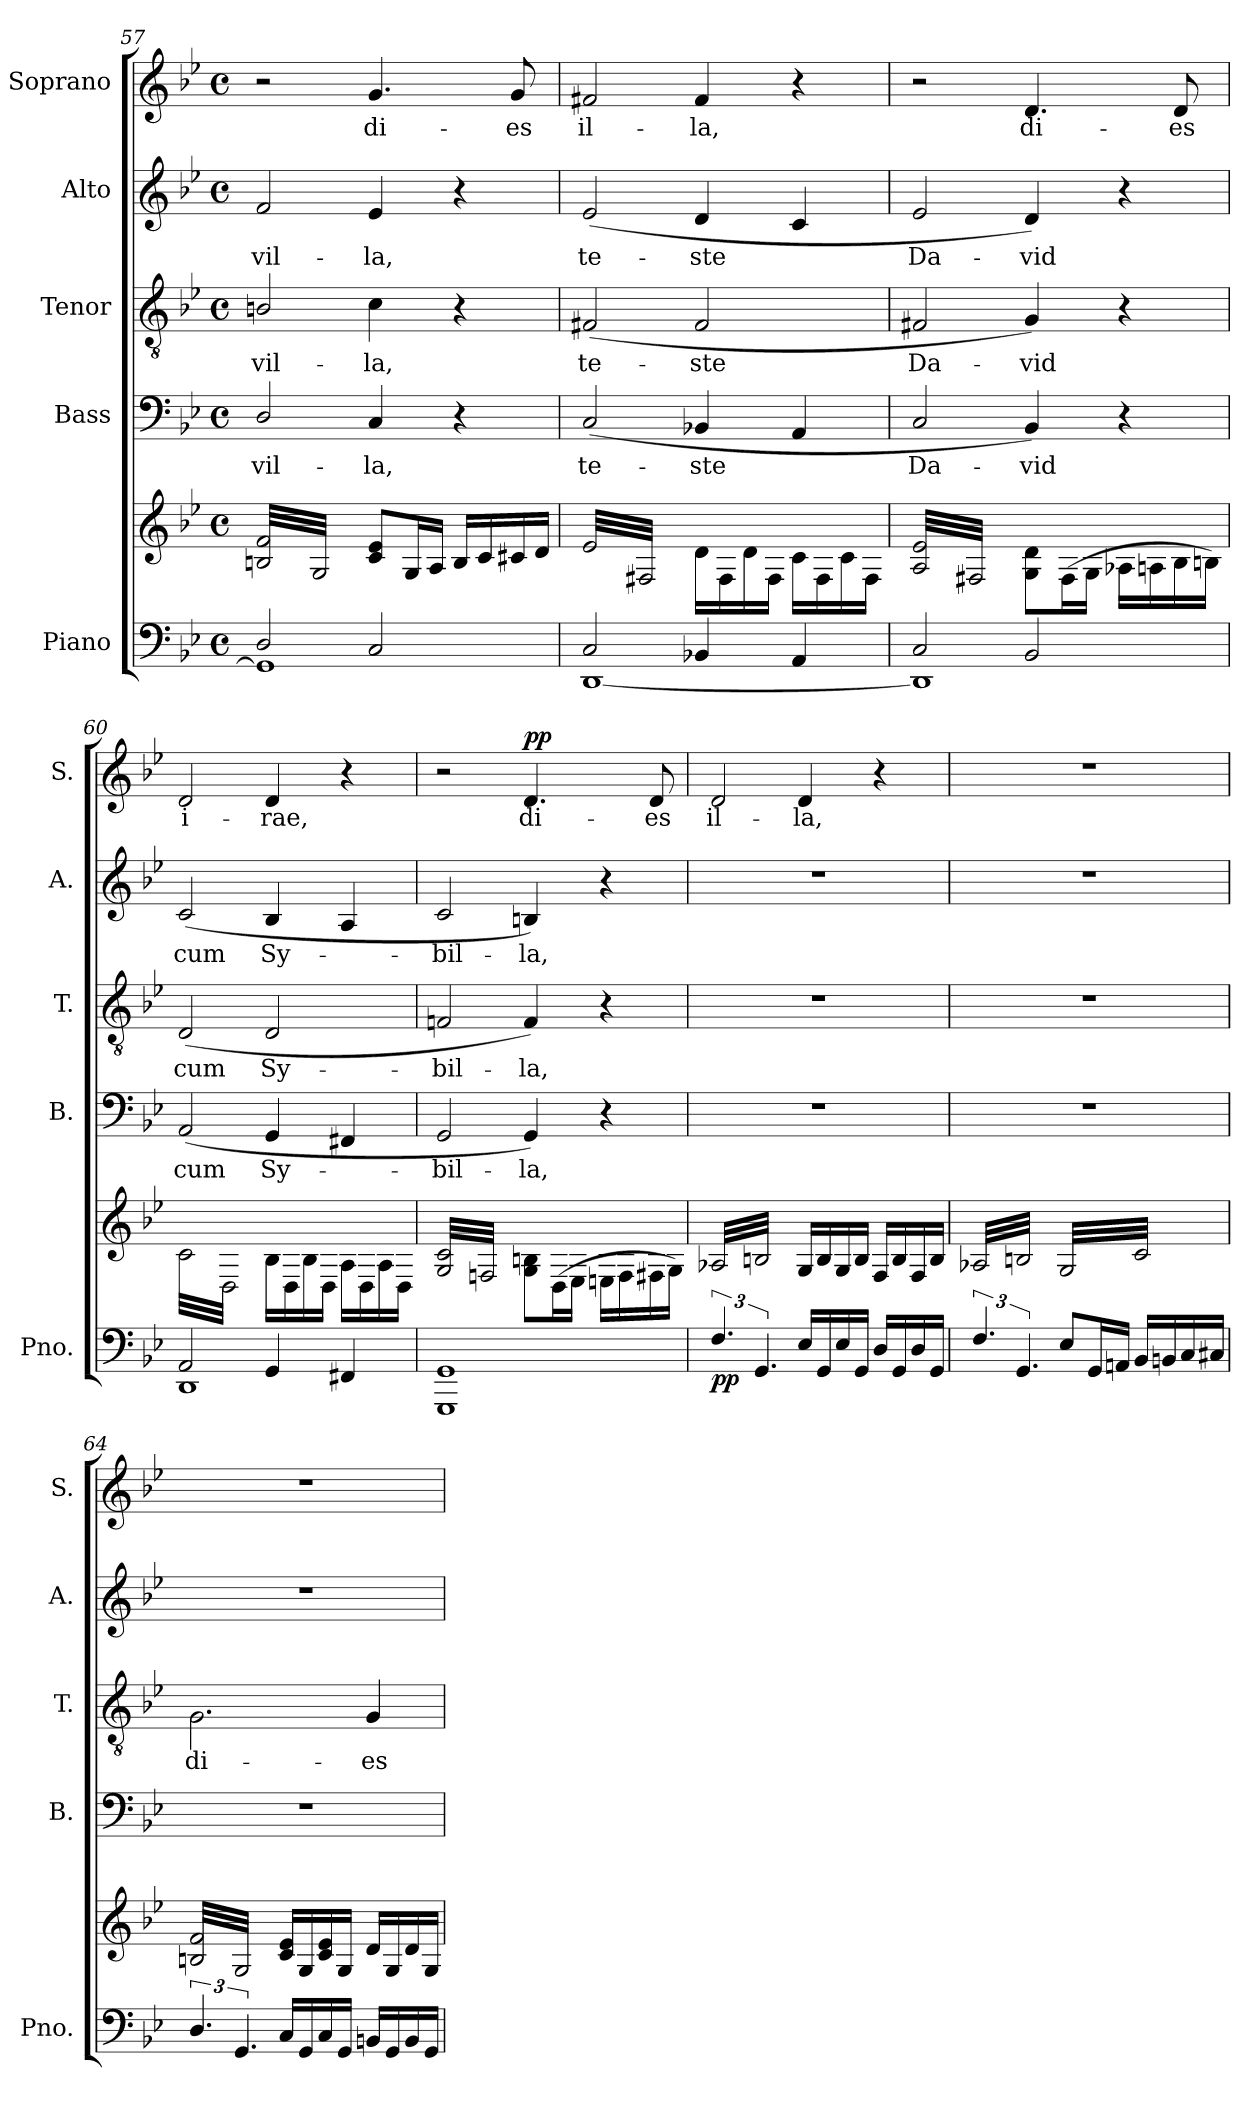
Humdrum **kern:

**kern	**kern	**dynam	**kern	**text	**kern	**text	**kern	**text	**kern	**text	**dynam
*part5	*part5	*part5	*part4	*part4	*part3	*part3	*part2	*part2	*part1	*part1	*part1
*staff6	*staff5	*staff5/6	*staff4	*staff4	*staff3	*staff3	*staff2	*staff2	*staff1	*staff1	*staff1
*I"Piano	*	*	*I"Bass	*	*I"Tenor	*	*I"Alto	*	*I"Soprano	*	*
*I'Pno.	*	*	*I'B.	*	*I'T.	*	*I'A.	*	*I'S.	*	*
*clefF4	*clefG2	*	*clefF4	*	*clefGv2	*	*clefG2	*	*clefG2	*	*
*	*	*	*	*	*ITrd7c12	*	*	*	*	*	*
*k[b-e-]	*k[b-e-]	*	*k[b-e-]	*	*k[b-e-]	*	*k[b-e-]	*	*k[b-e-]	*	*
*B-:	*B-:	*	*B-:	*	*B-:	*	*B-:	*	*B-:	*	*
*M4/4	*M4/4	*	*M4/4	*	*M4/4	*	*M4/4	*	*M4/4	*	*
*met(c)	*met(c)	*	*met(c)	*	*met(c)	*	*met(c)	*	*met(c)	*	*
=57	=57	=57	=57	=57	=57	=57	=57	=57	=57	=57	=57
*^	*	*	*	*	*	*	*	*	*	*	*
!	!	!	!	!	!LO:LY:b	!	!LO:LY:b	!	!LO:LY:b	!	!	!
*	*	*tremolo	*	*	*	*	*	*	*	*	*	*
2D/	1GG]	32Bn/ 32f/LLL	.	2D/	-vil-	2BBn/	-vil-	2f/	-vil-	2r	.	.
.	.	32G/	.	.	.	.	.	.	.	.	.	.
.	.	32Bn/ 32f/	.	.	.	.	.	.	.	.	.	.
.	.	32G/	.	.	.	.	.	.	.	.	.	.
.	.	32Bn/ 32f/	.	.	.	.	.	.	.	.	.	.
.	.	32G/	.	.	.	.	.	.	.	.	.	.
.	.	32Bn/ 32f/	.	.	.	.	.	.	.	.	.	.
.	.	32G/	.	.	.	.	.	.	.	.	.	.
.	.	32Bn/ 32f/	.	.	.	.	.	.	.	.	.	.
.	.	32G/	.	.	.	.	.	.	.	.	.	.
.	.	32Bn/ 32f/	.	.	.	.	.	.	.	.	.	.
.	.	32G/	.	.	.	.	.	.	.	.	.	.
.	.	32Bn/ 32f/	.	.	.	.	.	.	.	.	.	.
.	.	32G/	.	.	.	.	.	.	.	.	.	.
.	.	32Bn/ 32f/	.	.	.	.	.	.	.	.	.	.
.	.	32G/JJJ	.	.	.	.	.	.	.	.	.	.
*	*	*Xtremolo	*	*	*	*	*	*	*	*	*	*
!	!	!	!	!	!LO:LY:b	!	!LO:LY:b	!	!LO:LY:b	!	!LO:LY:b	!
2C/	.	8c/ 8e-/L	.	4C/	-la,	4C\	-la,	4e-/	-la,	4.g/	di-	.
.	.	.	.	.	.	.	.	.	.	.	.	.
.	.	.	.	.	.	.	.	.	.	.	.	.
.	.	.	.	.	.	.	.	.	.	.	.	.
.	.	16G/L	.	.	.	.	.	.	.	.	.	.
.	.	.	.	.	.	.	.	.	.	.	.	.
.	.	16A/JJ	.	.	.	.	.	.	.	.	.	.
.	.	.	.	.	.	.	.	.	.	.	.	.
.	.	16B/LL	.	4r	.	4r	.	4r	.	.	.	.
.	.	16c/	.	.	.	.	.	.	.	.	.	.
!	!	!	!	!	!	!	!	!	!	!	!LO:LY:b	!
.	.	16c#X/	.	.	.	.	.	.	.	8g/	-es	.
.	.	16d/JJ	.	.	.	.	.	.	.	.	.	.
!!LO:LB:g=z
=58	=58	=58	=58	=58	=58	=58	=58	=58	=58	=58	=58	=58
!	!	!	!	!	!LO:LY:b	!	!LO:LY:b	!	!LO:LY:b	!	!LO:LY:b	!
*	*	*tremolo	*	*	*	*	*	*	*	*	*	*
2C/	[1DD	32e-/LLL	.	(>2C/	te-	(>2FF#X/	te-	(>2e-/	te-	2f#X/	il-	.
.	.	32F#X/	.	.	.	.	.	.	.	.	.	.
.	.	32e-/	.	.	.	.	.	.	.	.	.	.
.	.	32F#X/	.	.	.	.	.	.	.	.	.	.
.	.	32e-/	.	.	.	.	.	.	.	.	.	.
.	.	32F#X/	.	.	.	.	.	.	.	.	.	.
.	.	32e-/	.	.	.	.	.	.	.	.	.	.
.	.	32F#X/	.	.	.	.	.	.	.	.	.	.
.	.	32e-/	.	.	.	.	.	.	.	.	.	.
.	.	32F#X/	.	.	.	.	.	.	.	.	.	.
.	.	32e-/	.	.	.	.	.	.	.	.	.	.
.	.	32F#X/	.	.	.	.	.	.	.	.	.	.
.	.	32e-/	.	.	.	.	.	.	.	.	.	.
.	.	32F#X/	.	.	.	.	.	.	.	.	.	.
.	.	32e-/	.	.	.	.	.	.	.	.	.	.
.	.	32F#X/JJJ	.	.	.	.	.	.	.	.	.	.
*	*	*Xtremolo	*	*	*	*	*	*	*	*	*	*
!	!	!	!	!	!LO:LY:b	!	!LO:LY:b	!	!LO:LY:b	!	!LO:LY:b	!
4BB-X/	.	16d\LL	.	4BB-X/	-ste	2FF#/	-ste	4d/	-ste	4f#/	-la,	.
.	.	.	.	.	.	.	.	.	.	.	.	.
.	.	16F#\	.	.	.	.	.	.	.	.	.	.
.	.	.	.	.	.	.	.	.	.	.	.	.
.	.	16d\	.	.	.	.	.	.	.	.	.	.
.	.	.	.	.	.	.	.	.	.	.	.	.
.	.	16F#\JJ	.	.	.	.	.	.	.	.	.	.
.	.	.	.	.	.	.	.	.	.	.	.	.
4AA/	.	16c\LL	.	4AA/	.	.	.	4c/	.	4r	.	.
.	.	16F#\	.	.	.	.	.	.	.	.	.	.
.	.	16c\	.	.	.	.	.	.	.	.	.	.
.	.	16F#\JJ	.	.	.	.	.	.	.	.	.	.
=59	=59	=59	=59	=59	=59	=59	=59	=59	=59	=59	=59	=59
!	!	!	!	!	!LO:LY:b	!	!LO:LY:b	!	!LO:LY:b	!	!	!
*	*	*tremolo	*	*	*	*	*	*	*	*	*	*
2C/	1DD]	32A/ 32e-/LLL	.	2C/	Da-	2FF#X/	Da-	2e-/	Da-	2r	.	.
.	.	32F#X/	.	.	.	.	.	.	.	.	.	.
.	.	32A/ 32e-/	.	.	.	.	.	.	.	.	.	.
.	.	32F#X/	.	.	.	.	.	.	.	.	.	.
.	.	32A/ 32e-/	.	.	.	.	.	.	.	.	.	.
.	.	32F#X/	.	.	.	.	.	.	.	.	.	.
.	.	32A/ 32e-/	.	.	.	.	.	.	.	.	.	.
.	.	32F#X/	.	.	.	.	.	.	.	.	.	.
.	.	32A/ 32e-/	.	.	.	.	.	.	.	.	.	.
.	.	32F#X/	.	.	.	.	.	.	.	.	.	.
.	.	32A/ 32e-/	.	.	.	.	.	.	.	.	.	.
.	.	32F#X/	.	.	.	.	.	.	.	.	.	.
.	.	32A/ 32e-/	.	.	.	.	.	.	.	.	.	.
.	.	32F#X/	.	.	.	.	.	.	.	.	.	.
.	.	32A/ 32e-/	.	.	.	.	.	.	.	.	.	.
.	.	32F#X/JJJ	.	.	.	.	.	.	.	.	.	.
*	*	*Xtremolo	*	*	*	*	*	*	*	*	*	*
!	!	!	!	!	!LO:LY:b	!	!LO:LY:b	!	!LO:LY:b	!	!LO:LY:b	!
2BB-/	.	8G\ 8d\L	.	4BB-/)	-vid	4GG/)	-vid	4d/)	-vid	4.d/	di-	.
.	.	.	.	.	.	.	.	.	.	.	.	.
.	.	.	.	.	.	.	.	.	.	.	.	.
.	.	.	.	.	.	.	.	.	.	.	.	.
.	.	(>16F#\L	.	.	.	.	.	.	.	.	.	.
.	.	.	.	.	.	.	.	.	.	.	.	.
.	.	16G\JJ	.	.	.	.	.	.	.	.	.	.
.	.	.	.	.	.	.	.	.	.	.	.	.
.	.	16A-X\LL	.	4r	.	4r	.	4r	.	.	.	.
.	.	16An\	.	.	.	.	.	.	.	.	.	.
!	!	!	!	!	!	!	!	!	!	!	!LO:LY:b	!
.	.	16B-\	.	.	.	.	.	.	.	8d/	-es	.
.	.	16Bn\JJ)	.	.	.	.	.	.	.	.	.	.
=60	=60	=60	=60	=60	=60	=60	=60	=60	=60	=60	=60	=60
!	!	!	!	!	!LO:LY:b	!	!LO:LY:b	!	!LO:LY:b	!	!LO:LY:b	!
*	*	*tremolo	*	*	*	*	*	*	*	*	*	*
2AA/	1DD	32c\LLL	.	(>2AA/	cum	(>2DD/	cum	(>2c/	cum	2d/	i-	.
.	.	32D\	.	.	.	.	.	.	.	.	.	.
.	.	32c\	.	.	.	.	.	.	.	.	.	.
.	.	32D\	.	.	.	.	.	.	.	.	.	.
.	.	32c\	.	.	.	.	.	.	.	.	.	.
.	.	32D\	.	.	.	.	.	.	.	.	.	.
.	.	32c\	.	.	.	.	.	.	.	.	.	.
.	.	32D\	.	.	.	.	.	.	.	.	.	.
.	.	32c\	.	.	.	.	.	.	.	.	.	.
.	.	32D\	.	.	.	.	.	.	.	.	.	.
.	.	32c\	.	.	.	.	.	.	.	.	.	.
.	.	32D\	.	.	.	.	.	.	.	.	.	.
.	.	32c\	.	.	.	.	.	.	.	.	.	.
.	.	32D\	.	.	.	.	.	.	.	.	.	.
.	.	32c\	.	.	.	.	.	.	.	.	.	.
.	.	32D\JJJ	.	.	.	.	.	.	.	.	.	.
*	*	*Xtremolo	*	*	*	*	*	*	*	*	*	*
!	!	!	!	!	!LO:LY:b	!	!LO:LY:b	!	!LO:LY:b	!	!LO:LY:b	!
4GG/	.	16B-\LL	.	4GG/	Sy-	2DD/	Sy-	4B-/	Sy-	4d/	-rae,	.
.	.	.	.	.	.	.	.	.	.	.	.	.
.	.	16D\	.	.	.	.	.	.	.	.	.	.
.	.	.	.	.	.	.	.	.	.	.	.	.
.	.	16B-\	.	.	.	.	.	.	.	.	.	.
.	.	.	.	.	.	.	.	.	.	.	.	.
.	.	16D\JJ	.	.	.	.	.	.	.	.	.	.
.	.	.	.	.	.	.	.	.	.	.	.	.
4FF#X/	.	16A\LL	.	4FF#X/	.	.	.	4A/	.	4r	.	.
.	.	16D\	.	.	.	.	.	.	.	.	.	.
.	.	16A\	.	.	.	.	.	.	.	.	.	.
.	.	16D\JJ	.	.	.	.	.	.	.	.	.	.
*v	*v	*	*	*	*	*	*	*	*	*	*	*
=61	=61	=61	=61	=61	=61	=61	=61	=61	=61	=61	=61
!	!	!	!	!LO:LY:b	!	!LO:LY:b	!	!LO:LY:b	!	!	!
*	*tremolo	*	*	*	*	*	*	*	*	*	*
1GGG 1GG	32G/ 32c/LLL	.	2GG/	-bil-	2FFn/	-bil-	2c/	-bil-	2r	.	.
.	32Fn/	.	.	.	.	.	.	.	.	.	.
.	32G/ 32c/	.	.	.	.	.	.	.	.	.	.
.	32Fn/	.	.	.	.	.	.	.	.	.	.
.	32G/ 32c/	.	.	.	.	.	.	.	.	.	.
.	32Fn/	.	.	.	.	.	.	.	.	.	.
.	32G/ 32c/	.	.	.	.	.	.	.	.	.	.
.	32Fn/	.	.	.	.	.	.	.	.	.	.
.	32G/ 32c/	.	.	.	.	.	.	.	.	.	.
.	32Fn/	.	.	.	.	.	.	.	.	.	.
.	32G/ 32c/	.	.	.	.	.	.	.	.	.	.
.	32Fn/	.	.	.	.	.	.	.	.	.	.
.	32G/ 32c/	.	.	.	.	.	.	.	.	.	.
.	32Fn/	.	.	.	.	.	.	.	.	.	.
.	32G/ 32c/	.	.	.	.	.	.	.	.	.	.
.	32Fn/JJJ	.	.	.	.	.	.	.	.	.	.
*	*Xtremolo	*	*	*	*	*	*	*	*	*	*
!	!	!	!	!LO:LY:b	!	!LO:LY:b	!	!LO:LY:b	!	!LO:LY:b	!LO:DY:b
.	8G\ 8Bn\L	.	4GG/)	-la,	4FF/)	-la,	4Bn/)	-la,	4.d/	di-	pp
.	.	.	.	.	.	.	.	.	.	.	.
.	.	.	.	.	.	.	.	.	.	.	.
.	.	.	.	.	.	.	.	.	.	.	.
.	(>16D\L	.	.	.	.	.	.	.	.	.	.
.	.	.	.	.	.	.	.	.	.	.	.
.	16E-\JJ	.	.	.	.	.	.	.	.	.	.
.	.	.	.	.	.	.	.	.	.	.	.
.	16En\LL	.	4r	.	4r	.	4r	.	.	.	.
.	16F\	.	.	.	.	.	.	.	.	.	.
!	!	!	!	!	!	!	!	!	!	!LO:LY:b	!
.	16F#X\	.	.	.	.	.	.	.	8d/	-es	.
.	16G\JJ)	.	.	.	.	.	.	.	.	.	.
!!LO:PB:g=z
=62	=62	=62	=62	=62	=62	=62	=62	=62	=62	=62	=62
!	!	!LO:DY:b=2	!	!	!	!	!	!	!	!LO:LY:b	!
*	*tremolo	*	*	*	*	*	*	*	*	*	*
6.F/	32A-X/LLL	pp	1r	.	1r	.	1r	.	2d/	il-	.
.	32Bn/	.	.	.	.	.	.	.	.	.	.
.	32A-X/	.	.	.	.	.	.	.	.	.	.
.	32Bn/	.	.	.	.	.	.	.	.	.	.
.	32A-X/	.	.	.	.	.	.	.	.	.	.
.	32Bn/	.	.	.	.	.	.	.	.	.	.
.	32A-X/	.	.	.	.	.	.	.	.	.	.
.	32Bn/	.	.	.	.	.	.	.	.	.	.
6.GG/	32A-X/	.	.	.	.	.	.	.	.	.	.
.	32Bn/	.	.	.	.	.	.	.	.	.	.
.	32A-X/	.	.	.	.	.	.	.	.	.	.
.	32Bn/	.	.	.	.	.	.	.	.	.	.
.	32A-X/	.	.	.	.	.	.	.	.	.	.
.	32Bn/	.	.	.	.	.	.	.	.	.	.
.	32A-X/	.	.	.	.	.	.	.	.	.	.
.	32Bn/JJJ	.	.	.	.	.	.	.	.	.	.
*	*Xtremolo	*	*	*	*	*	*	*	*	*	*
!	!	!	!	!	!	!	!	!	!	!LO:LY:b	!
16E-/LL	16G/LL	.	.	.	.	.	.	.	4d/	-la,	.
.	.	.	.	.	.	.	.	.	.	.	.
16GG/	16B/	.	.	.	.	.	.	.	.	.	.
.	.	.	.	.	.	.	.	.	.	.	.
16E-/	16G/	.	.	.	.	.	.	.	.	.	.
.	.	.	.	.	.	.	.	.	.	.	.
16GG/JJ	16B/JJ	.	.	.	.	.	.	.	.	.	.
.	.	.	.	.	.	.	.	.	.	.	.
16D/LL	16F/LL	.	.	.	.	.	.	.	4r	.	.
16GG/	16B/	.	.	.	.	.	.	.	.	.	.
16D/	16F/	.	.	.	.	.	.	.	.	.	.
16GG/JJ	16B/JJ	.	.	.	.	.	.	.	.	.	.
=63	=63	=63	=63	=63	=63	=63	=63	=63	=63	=63	=63
*	*tremolo	*	*	*	*	*	*	*	*	*	*
6.F/	32A-X/LLL	.	1r	.	1r	.	1r	.	1r	.	.
.	32Bn/	.	.	.	.	.	.	.	.	.	.
.	32A-X/	.	.	.	.	.	.	.	.	.	.
.	32Bn/	.	.	.	.	.	.	.	.	.	.
.	32A-X/	.	.	.	.	.	.	.	.	.	.
.	32Bn/	.	.	.	.	.	.	.	.	.	.
.	32A-X/	.	.	.	.	.	.	.	.	.	.
.	32Bn/	.	.	.	.	.	.	.	.	.	.
6.GG/	32A-X/	.	.	.	.	.	.	.	.	.	.
.	32Bn/	.	.	.	.	.	.	.	.	.	.
.	32A-X/	.	.	.	.	.	.	.	.	.	.
.	32Bn/	.	.	.	.	.	.	.	.	.	.
.	32A-X/	.	.	.	.	.	.	.	.	.	.
.	32Bn/	.	.	.	.	.	.	.	.	.	.
.	32A-X/	.	.	.	.	.	.	.	.	.	.
.	32Bn/JJJ	.	.	.	.	.	.	.	.	.	.
8E-/L	32G/LLL	.	.	.	.	.	.	.	.	.	.
.	32c/	.	.	.	.	.	.	.	.	.	.
.	32G/	.	.	.	.	.	.	.	.	.	.
.	32c/	.	.	.	.	.	.	.	.	.	.
16GG/L	32G/	.	.	.	.	.	.	.	.	.	.
.	32c/	.	.	.	.	.	.	.	.	.	.
16AAn/JJ	32G/	.	.	.	.	.	.	.	.	.	.
.	32c/	.	.	.	.	.	.	.	.	.	.
16BB-/LL	32G/	.	.	.	.	.	.	.	.	.	.
.	32c/	.	.	.	.	.	.	.	.	.	.
16BBn/	32G/	.	.	.	.	.	.	.	.	.	.
.	32c/	.	.	.	.	.	.	.	.	.	.
16C/	32G/	.	.	.	.	.	.	.	.	.	.
.	32c/	.	.	.	.	.	.	.	.	.	.
16C#X/JJ	32G/	.	.	.	.	.	.	.	.	.	.
.	32c/JJJ	.	.	.	.	.	.	.	.	.	.
=64	=64	=64	=64	=64	=64	=64	=64	=64	=64	=64	=64
!	!	!	!	!	!	!LO:LY:b	!	!	!	!	!
6.D/	32Bn/ 32f/LLL	.	1r	.	2.GG\	di-	1r	.	1r	.	.
.	32G/	.	.	.	.	.	.	.	.	.	.
.	32Bn/ 32f/	.	.	.	.	.	.	.	.	.	.
.	32G/	.	.	.	.	.	.	.	.	.	.
.	32Bn/ 32f/	.	.	.	.	.	.	.	.	.	.
.	32G/	.	.	.	.	.	.	.	.	.	.
.	32Bn/ 32f/	.	.	.	.	.	.	.	.	.	.
.	32G/	.	.	.	.	.	.	.	.	.	.
6.GG/	32Bn/ 32f/	.	.	.	.	.	.	.	.	.	.
.	32G/	.	.	.	.	.	.	.	.	.	.
.	32Bn/ 32f/	.	.	.	.	.	.	.	.	.	.
.	32G/	.	.	.	.	.	.	.	.	.	.
.	32Bn/ 32f/	.	.	.	.	.	.	.	.	.	.
.	32G/	.	.	.	.	.	.	.	.	.	.
.	32Bn/ 32f/	.	.	.	.	.	.	.	.	.	.
.	32G/JJJ	.	.	.	.	.	.	.	.	.	.
*	*Xtremolo	*	*	*	*	*	*	*	*	*	*
16C/LL	16c/ 16e-/LL	.	.	.	.	.	.	.	.	.	.
.	.	.	.	.	.	.	.	.	.	.	.
16GG/	16G/	.	.	.	.	.	.	.	.	.	.
.	.	.	.	.	.	.	.	.	.	.	.
16C/	16c/ 16e-/	.	.	.	.	.	.	.	.	.	.
.	.	.	.	.	.	.	.	.	.	.	.
16GG/JJ	16G/JJ	.	.	.	.	.	.	.	.	.	.
.	.	.	.	.	.	.	.	.	.	.	.
!	!	!	!	!	!	!LO:LY:b	!	!	!	!	!
16BBn/LL	16d/LL	.	.	.	4GG/	-es	.	.	.	.	.
16GG/	16G/	.	.	.	.	.	.	.	.	.	.
16BB/	16d/	.	.	.	.	.	.	.	.	.	.
16GG/JJ	16G/JJ	.	.	.	.	.	.	.	.	.	.
=	=	=	=	=	=	=	=	=	=	=	=
*-	*-	*-	*-	*-	*-	*-	*-	*-	*-	*-	*-
